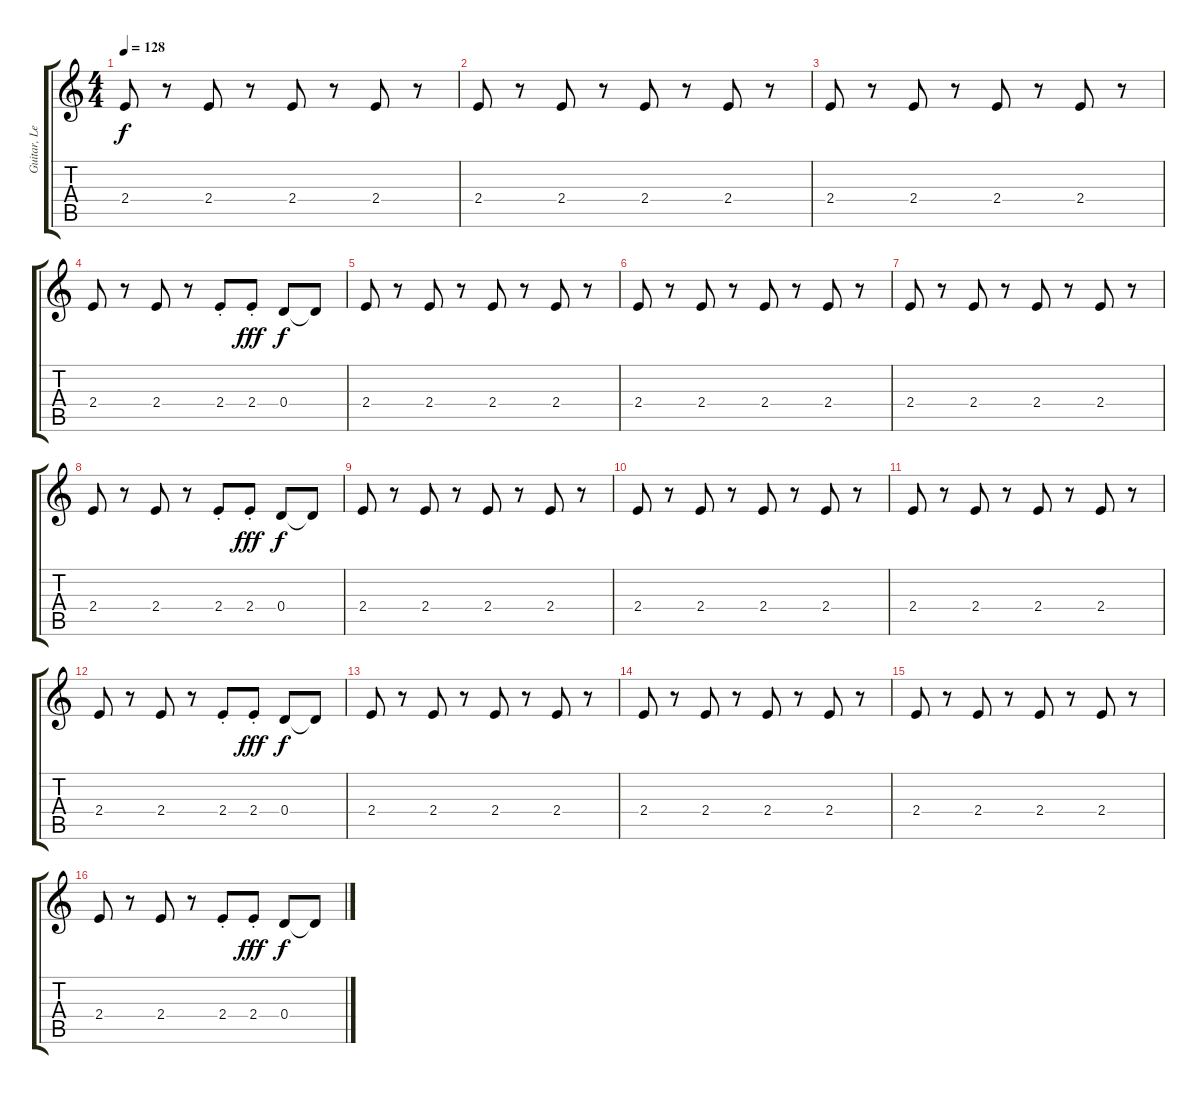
\track ("Guitar, Lead" "Guitar, Le") {instrument overdrivenguitar}
\staff {score tabs}
\tuning (E4 B3 G3 D3 A2 E2) {hide}
\ts (4 4)
\tempo 128
\clef g2
\ks c
2.4.8{dy f} r.8 2.4.8 r.8 2.4.8 r.8 2.4.8 r.8 |
2.4.8 r.8 2.4.8 r.8 2.4.8 r.8 2.4.8 r.8 |
2.4.8 r.8 2.4.8 r.8 2.4.8 r.8 2.4.8 r.8 |
2.4.8 r.8 2.4.8 r.8 2.4{st}.8 2.4{st}.8{dy fff} 0.4.8{dy f} 0.4{t}.8 |
2.4.8 r.8 2.4.8 r.8 2.4.8 r.8 2.4.8 r.8 |
2.4.8 r.8 2.4.8 r.8 2.4.8 r.8 2.4.8 r.8 |
2.4.8 r.8 2.4.8 r.8 2.4.8 r.8 2.4.8 r.8 |
2.4.8 r.8 2.4.8 r.8 2.4{st}.8 2.4{st}.8{dy fff} 0.4.8{dy f} 0.4{t}.8 |
2.4.8 r.8 2.4.8 r.8 2.4.8 r.8 2.4.8 r.8 |
2.4.8 r.8 2.4.8 r.8 2.4.8 r.8 2.4.8 r.8 |
2.4.8 r.8 2.4.8 r.8 2.4.8 r.8 2.4.8 r.8 |
2.4.8 r.8 2.4.8 r.8 2.4{st}.8 2.4{st}.8{dy fff} 0.4.8{dy f} 0.4{t}.8 |
2.4.8 r.8 2.4.8 r.8 2.4.8 r.8 2.4.8 r.8 |
2.4.8 r.8 2.4.8 r.8 2.4.8 r.8 2.4.8 r.8 |
2.4.8{volume 8} r.8 2.4.8 r.8 2.4.8 r.8 2.4.8 r.8 |
2.4.8 r.8 2.4.8 r.8 2.4{st}.8 2.4{st}.8{dy fff} 0.4.8{dy f} 0.4{t}.8
